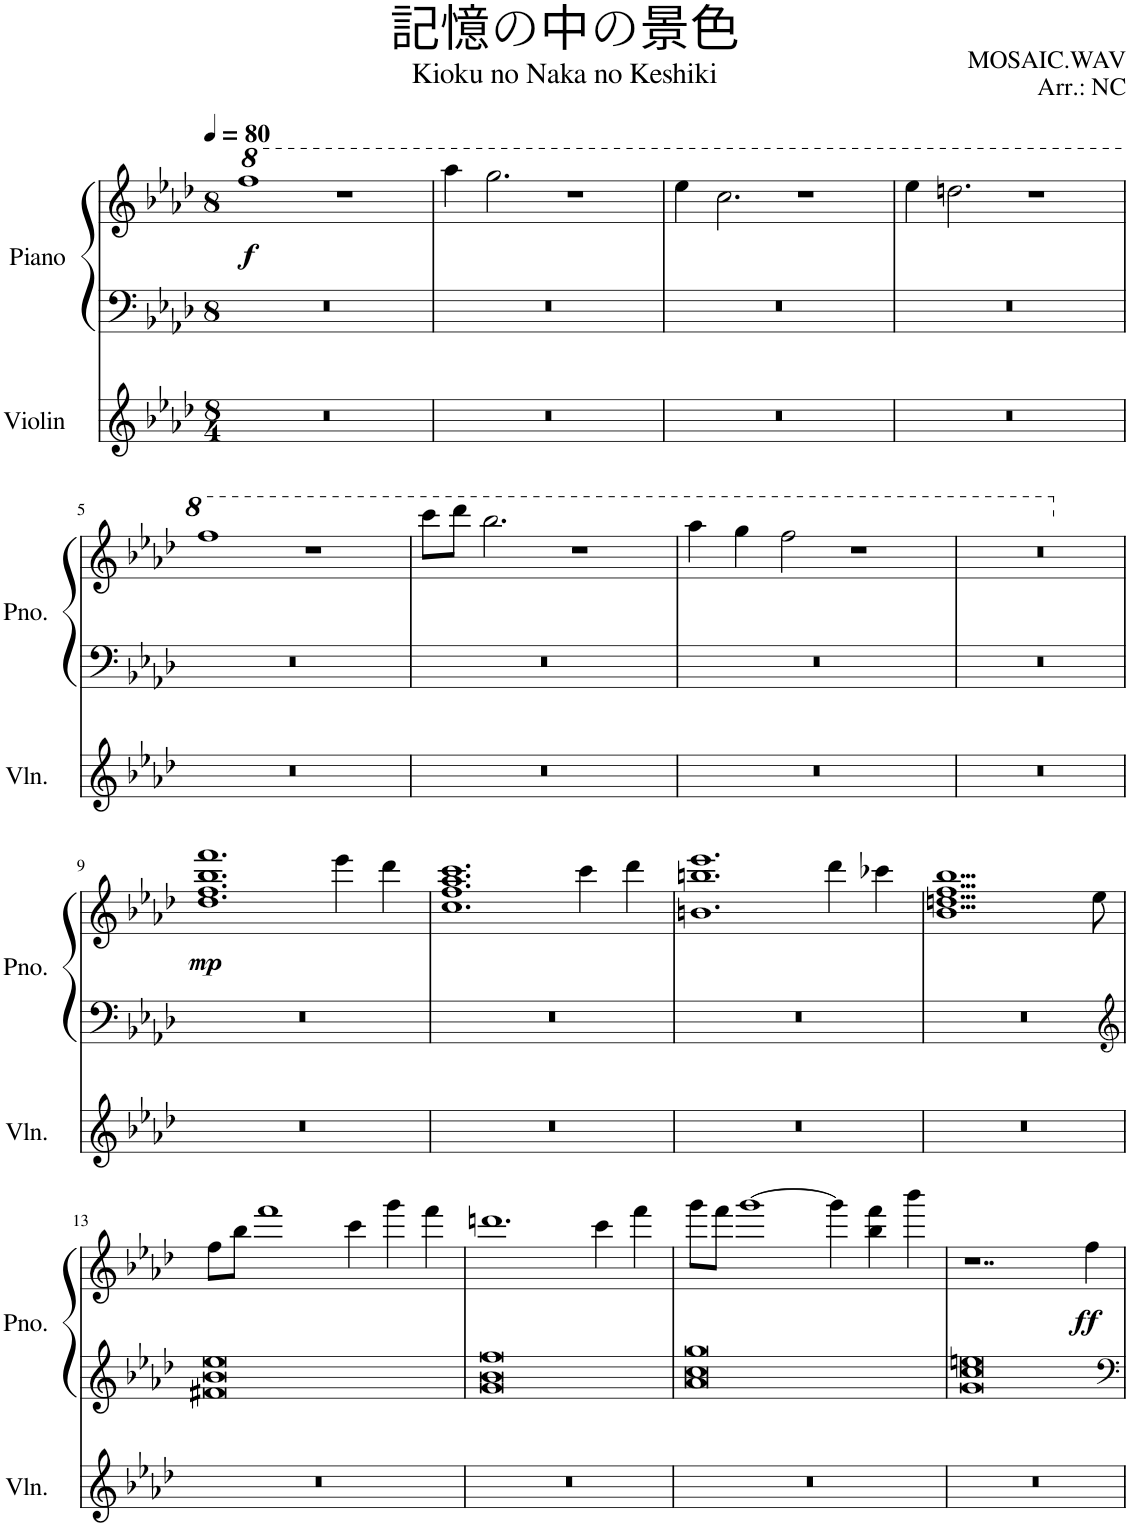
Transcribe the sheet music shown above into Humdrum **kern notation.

**kern	**kern	**kern	**dynam
*part2	*part1	*part1	*part1
*staff3	*staff2	*staff1	*staff1/2
*I"Violin	*I"Piano	*	*
*I'Vln.	*I'Pno.	*	*
*clefG2	*clefF4	*clefG2	*
*k[b-e-a-d-]	*k[b-e-a-d-]	*k[b-e-a-d-]	*
*M8/4	*M8/4	*M8/4	*
*MM80	*MM80	*MM80	*
*	*	*8va	*
=1	=1	=1	=1
!	!	!	!LO:DY:b
0r	0r	1fff	f
.	.	1r	.
=2	=2	=2	=2
0r	0r	4aaa-\	.
.	.	1r	.
.	.	2.ggg\	.
1ryy	1ryy	1r	.
=3	=3	=3	=3
0r	0r	4eee-\	.
.	.	1r	.
.	.	2.ccc\	.
1ryy	1ryy	1r	.
=4	=4	=4	=4
0r	0r	4eee-\	.
.	.	1r	.
.	.	2.dddn\	.
1ryy	1ryy	1r	.
!!LO:LB:g=z
=5	=5	=5	=5
0r	0r	1fff	.
.	.	1r	.
1ryy	1ryy	1r	.
=6	=6	=6	=6
0r	0r	8cccc\L	.
.	.	1r	.
.	.	8dddd-\J	.
.	.	2.bbb-\	.
1ryy	1ryy	1r	.
=7	=7	=7	=7
0r	0r	4aaa-\	.
.	.	1r	.
.	.	4ggg\	.
.	.	2fff\	.
1ryy	1ryy	1r	.
=8	=8	=8	=8
0r	0r	0r	.
*	*	*X8va	*
1ryy	1ryy	1r	.
!!LO:LB:g=z
=9	=9	=9	=9
!	!	!	!LO:DY:b
0r	0r	1.dd- 1.ff 1.bb- 1.fff	mp
.	.	4eee-\	.
.	.	4ddd-\	.
=10	=10	=10	=10
0r	0r	1.cc 1.ff 1.aa- 1.ccc	.
.	.	4ccc\	.
.	.	4ddd-\	.
=11	=11	=11	=11
0r	0r	1.bn 1.bbn 1.eee-	.
.	.	4ddd-\	.
.	.	4ccc-X\	.
=12	=12	=12	=12
0r	0r	1...b- 1...ddn 1...ff 1...bb-	.
.	.	8ee-\	.
!!LO:LB:g=z
=13	=13	=13	=13
*	*clefG2	*	*
0r	0f#X 0b- 0ee-	8ff\L	.
.	.	8bb-\J	.
.	.	1fff	.
.	.	4ccc\	.
.	.	4ggg\	.
.	.	4fff\	.
=14	=14	=14	=14
0r	0g 0b- 0ff	1.dddn	.
.	.	4ccc\	.
.	.	4fff\	.
=15	=15	=15	=15
0r	0a- 0cc 0gg	8ggg\L	.
.	.	8fff\J	.
.	.	[1ggg	.
.	.	4ggg\]	.
.	.	4bb-\ 4fff\	.
.	.	4bbb-\	.
=16	=16	=16	=16
0r	0g 0cc 0een	1..r	.
!	!	!	!LO:DY:b
.	.	4ff\	ff
=	=	=	=
*-	*-	*-	*-
